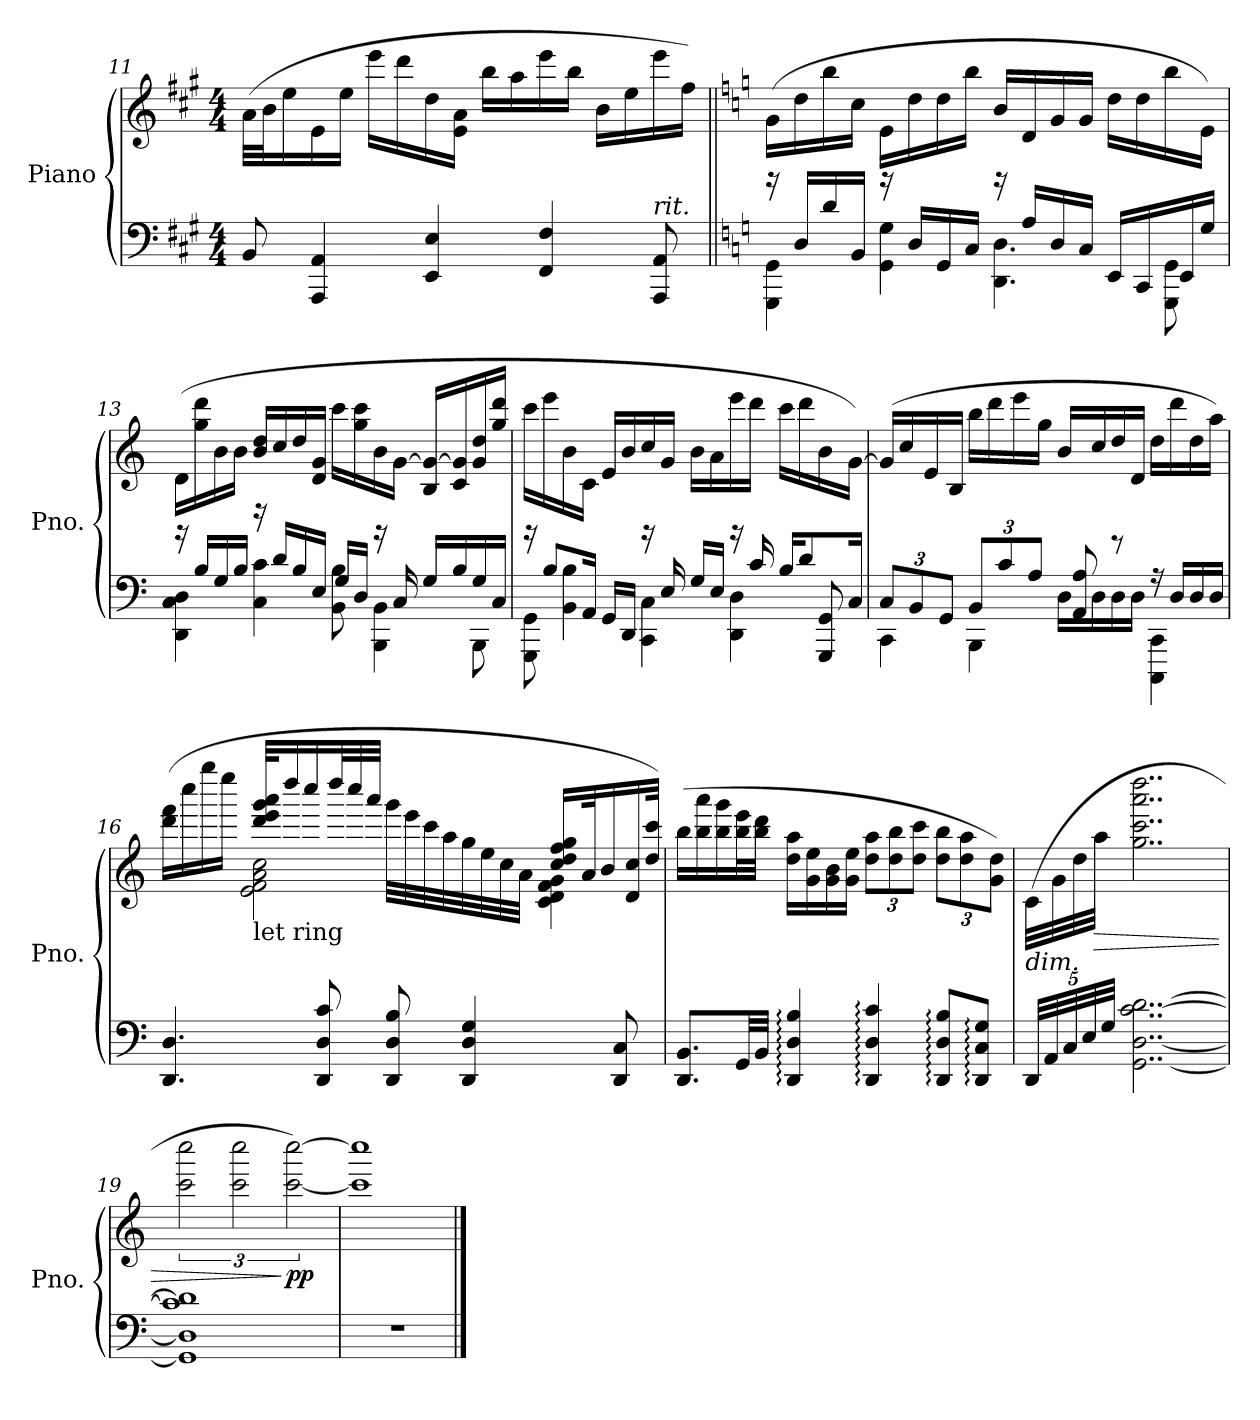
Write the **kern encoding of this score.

**kern	**kern	**dynam
*part1	*part1	*part1
*staff2	*staff1	*staff1/2
*I"Piano	*	*
*I'Pno.	*	*
*clefF4	*clefG2	*
*k[f#c#g#]	*k[f#c#g#]	*
*A:	*A:	*
*M4/4	*M4/4	*
=11	=11	=11
8BB/	(>32a\LLL	.
.	32b\J	.
.	16ee\	.
4AAA/ 4AA/	16e\	.
.	16ee\JJ	.
.	16eee\LL	.
.	16ddd\	.
4EE/ 4E/	16dd\	.
.	16e\ 16a\JJ	.
.	16bb\LL	.
.	16aa\	.
4FF#/ 4F#/	16eee\	.
.	16bb\JJ	.
.	16b\LL	.
.	16ee\	.
!LO:TX:a:i:t=rit.	!	!
8AAA/ 8AA/	16eee\	.
.	16ff#\JJ)	.
=12||	=12||	=12||
*k[]	*k[]	*
*C:	*C:	*
*	*MM68	*
*^	*	*
!	!	!	!LO:DY:b=2
!	!	!	!LO:DY:n=1:b
4GGG\ 4GG\	16rb	(>16g\LL	f mf
.	16D/LL	16dd\	.
.	16d/	16bb\	.
.	16BB/JJ	16cc\JJ	.
4GG\ 4G\	16rb	16e\LL	.
.	16D/LL	16dd\	.
.	16GG/	16dd\	.
.	16C/JJ	16bb\JJ	.
4.DD\ 4.D\	16rb	16b/LL	.
.	16A/LL	16d/	.
.	16D/	16g/	.
.	16C/JJ	16g/JJ	.
.	16EE/LL	16dd\LL	.
.	16CC/	16dd\	.
8GGG\ 8GG\	16EE/	16bb\	.
.	16G/JJ	16e\JJ)	.
=13	=13	=13	=13
4DD\ 4C\ 4D\	16rb	(>16d\LL	.
.	16B/LL	16gg\ 16ddd\	.
.	16G/	16b\	.
.	16B/JJ	16b\JJ	.
4C\ 4c\	16rff	16b/ 16dd/LL	.
.	16d/LL	16cc/	.
.	16B/	16dd/	.
.	16E/JJ	16d/ 16g/JJ	.
8BB\ 8B\	16G/LL	16ccc\LL	.
.	16D/JJ	16gg\ 16ccc\	.
4BBB\ 4BB\	16rb	16b\	.
.	16C/	[16g\JJ	.
.	16G/LL	16B/ 16g/_LL	.
.	16B/	16c/ 16g/]	.
8BBB\	16G/	16g/ 16dd/	.
.	16C/JJ	16gg/ 16ddd/JJ	.
=14	=14	=14	=14
8GGG\ 8GG\	16rb	16ccc\LL	.
.	8B/L	16eee\	.
4BB\ 4B\	.	16b\	.
.	16AA/Jk	16c\JJ	.
.	16GG/LL	16e/LL	.
.	16DD/JJ	16b/	.
4CC\ 4C\	16rb	16cc/	.
.	16E/	16g/JJ	.
.	16G/LL	16b\LL	.
.	16E/JJ	16a\	.
4DD\ 4D\	16rb	16eee\	.
.	16c/	16ddd\JJ	.
.	16B/KL	16ccc\LL	.
.	8d/	16ddd\	.
8GGG/ 8GG/	.	16b\	.
.	16C/Jk	[16g\JJ)	.
=15	=15	=15	=15
*	*Xbrackettup	*	*
4CC\	12C/L	(>16g/LL]	.
.	.	16cc/	.
.	12BB/	.	.
.	.	16e/	.
.	12GG/J	.	.
.	.	16B/JJ	.
4BBB\	12BB/L	16bb\LL	.
.	.	16ddd\	.
.	12c/	.	.
.	.	16eee\	.
.	12A/J	.	.
.	.	16gg\JJ	.
16D\LL	8AA/ 8A/	16b/LL	.
16D\	.	16cc/	.
16D\	8rg	16dd/	.
16D\JJ	.	16d/JJ	.
16r	4CCC\ 4CC\	16dd\LL	.
16D/LL	.	16ddd\	.
16D/	.	16dd\	.
16D/JJ	.	16aa\JJ)	.
*v	*v	*	*
=16	=16	=16
*	*^	*
4.DD/ 4.D/	(>16ddd\ 16fff\LL	4ryy	.
.	16cccc\	.	.
.	16gggg\	.	.
.	16eeee\JJ	.	.
!	!LO:TX:b:t=let ring	!	!
.	32ddd/ 32eee/ 32ggg/ 32aaa/KLL	2e\ 2f\ 2a\ 2cc\	.
.	16dddd/	.	.
.	16cccc/	.	.
8DD/ 8D/ 8c/	.	.	.
.	32dddd/L	.	.
.	32cccc/	.	.
.	32aaa/JJJ	.	.
8DD/ 8D/ 8B/	32ggg\LLL	.	.
.	32eee\	.	.
.	32ccc\	.	.
.	32aa\	.	.
4DD/ 4D/ 4G/	32gg\	.	.
.	32ee\	.	.
.	32cc\	.	.
.	32a\JJJ	.	.
.	16cc/ 16dd/ 16ff/ 16gg/LL	4c\ 4d\ 4f\ 4g\	.
.	32a/K	.	.
.	16b/	.	.
8DD/ 8C/	.	.	.
.	16d/ 16cc/	.	.
.	32dd/ 32ccc/JJk)	.	.
*	*v	*v	*
=17	=17	=17
*^	*	*
8.DD/ 8.BB/L	1ryy	(>16bb\LL	.
.	.	16bb\ 16aaa\	.
.	.	16bb\ 16ggg\	.
32GG/LL	.	32bb\ 32eee\L	.
32BB/JJJ	.	32bb\ 32ddd\JJJ	.
4DD/: 4D/: 4B/:	.	16dd\ 16aa\LL	.
.	.	16g\ 16ee\	.
.	.	16g\ 16b\	.
.	.	16g\ 16ee\JJ	.
*	*	*Xbrackettup	*
4DD/: 4D/: 4c/:	.	12dd\ 12aa\L	.
.	.	12dd\ 12bb\	.
.	.	12dd\ 12ccc\J	.
8DD/: 8D/: 8B/:L	.	12dd\ 12bb\L	.
.	.	12dd\ 12aa\	.
8DD/: 8C/: 8G/:J	.	.	.
.	.	12g\ 12dd\J)	.
*v	*v	*	*
=18	=18	=18
!	!LO:TX:b:i:t=dim.	!
40DD/LLL	(>32c\LLL	.
40AA/	.	.
.	32g\	.
40C/	.	.
.	32dd\	.
40E/	.	.
!	!	!LO:HP:b
.	32aa\JJJ	>
40G/JJJ	.	.
[2..GG\ [2..D\ [2..c\ [2..d\	2..gg\ 2..ccc\ 2..aaa\ 2..dddd\	.
=19	=19	=19
*	*brackettup	*
1GG] 1D] 1c] 1d]	3ccc\ 3cccc\	.
.	3ccc\ 3cccc\	.
!	!	!LO:DY:n=1:b
.	[3ccc\ [3cccc\)	] pp
=20	=20	=20
1r	1ccc] 1cccc]	.
==	==	==
*-	*-	*-
